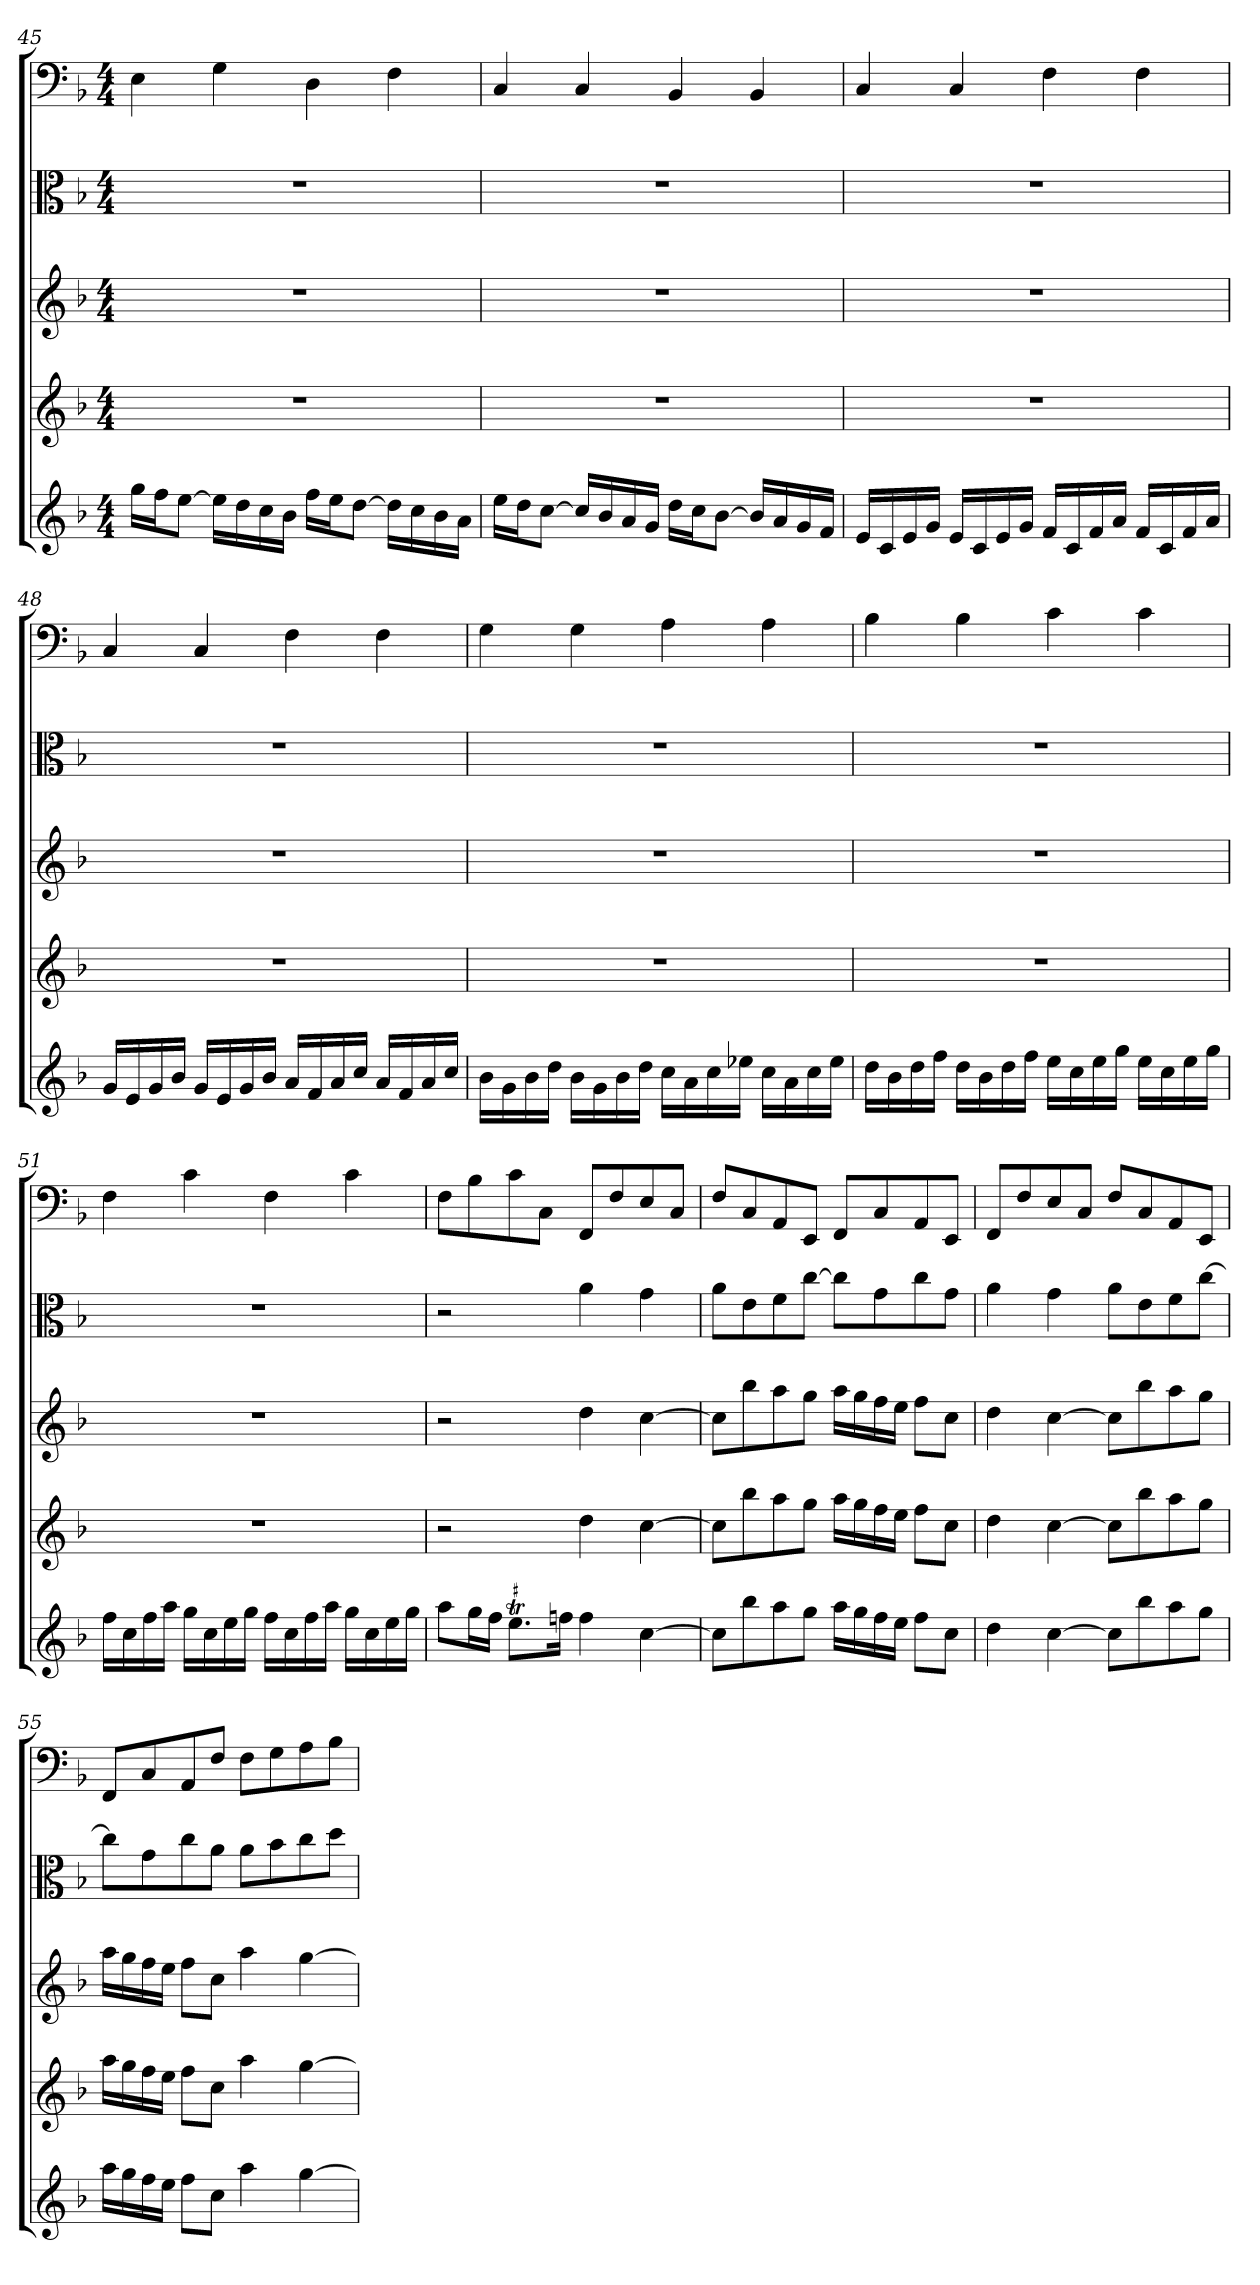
**kern	**kern	**kern	**kern	**kern
*part5	*part4	*part3	*part2	*part1
*staff5	*staff4	*staff3	*staff2	*staff1
*clefG2	*clefG2	*clefG2	*clefC3	*clefF4
*k[b-]	*k[b-]	*k[b-]	*k[b-]	*k[b-]
*d:	*d:	*d:	*d:	*d:
*M4/4	*M4/4	*M4/4	*M4/4	*M4/4
=45	=45	=45	=45	=45
16gg\LL	1r	1r	1r	4E\
16ff\J	.	.	.	.
[8ee\J	.	.	.	.
16ee\LL]	.	.	.	4G\
16dd\	.	.	.	.
16cc\	.	.	.	.
16b-\JJ	.	.	.	.
16ff\LL	.	.	.	4D\
16ee\J	.	.	.	.
[8dd\J	.	.	.	.
16dd\LL]	.	.	.	4F\
16cc\	.	.	.	.
16b-\	.	.	.	.
16a\JJ	.	.	.	.
=46	=46	=46	=46	=46
16ee\LL	1r	1r	1r	4C/
16dd\J	.	.	.	.
[8cc\J	.	.	.	.
16cc/LL]	.	.	.	4C/
16b-/	.	.	.	.
16a/	.	.	.	.
16g/JJ	.	.	.	.
16dd\LL	.	.	.	4BB-/
16cc\J	.	.	.	.
[8b-\J	.	.	.	.
16b-/LL]	.	.	.	4BB-/
16a/	.	.	.	.
16g/	.	.	.	.
16f/JJ	.	.	.	.
=47	=47	=47	=47	=47
16e/LL	1r	1r	1r	4C/
16c/	.	.	.	.
16e/	.	.	.	.
16g/JJ	.	.	.	.
16e/LL	.	.	.	4C/
16c/	.	.	.	.
16e/	.	.	.	.
16g/JJ	.	.	.	.
16f/LL	.	.	.	4F\
16c/	.	.	.	.
16f/	.	.	.	.
16a/JJ	.	.	.	.
16f/LL	.	.	.	4F\
16c/	.	.	.	.
16f/	.	.	.	.
16a/JJ	.	.	.	.
=48	=48	=48	=48	=48
16g/LL	1r	1r	1r	4C/
16e/	.	.	.	.
16g/	.	.	.	.
16b-/JJ	.	.	.	.
16g/LL	.	.	.	4C/
16e/	.	.	.	.
16g/	.	.	.	.
16b-/JJ	.	.	.	.
16a/LL	.	.	.	4F\
16f/	.	.	.	.
16a/	.	.	.	.
16cc/JJ	.	.	.	.
16a/LL	.	.	.	4F\
16f/	.	.	.	.
16a/	.	.	.	.
16cc/JJ	.	.	.	.
=49	=49	=49	=49	=49
16b-\LL	1r	1r	1r	4G\
16g\	.	.	.	.
16b-\	.	.	.	.
16dd\JJ	.	.	.	.
16b-\LL	.	.	.	4G\
16g\	.	.	.	.
16b-\	.	.	.	.
16dd\JJ	.	.	.	.
16cc\LL	.	.	.	4A\
16a\	.	.	.	.
16cc\	.	.	.	.
16ee-X\JJ	.	.	.	.
16cc\LL	.	.	.	4A\
16a\	.	.	.	.
16cc\	.	.	.	.
16ee-\JJ	.	.	.	.
=50	=50	=50	=50	=50
16dd\LL	1r	1r	1r	4B-\
16b-\	.	.	.	.
16dd\	.	.	.	.
16ff\JJ	.	.	.	.
16dd\LL	.	.	.	4B-\
16b-\	.	.	.	.
16dd\	.	.	.	.
16ff\JJ	.	.	.	.
16ee\LL	.	.	.	4c\
16cc\	.	.	.	.
16ee\	.	.	.	.
16gg\JJ	.	.	.	.
16ee\LL	.	.	.	4c\
16cc\	.	.	.	.
16ee\	.	.	.	.
16gg\JJ	.	.	.	.
=51	=51	=51	=51	=51
16ff\LL	1r	1r	1r	4F\
16cc\	.	.	.	.
16ff\	.	.	.	.
16aa\JJ	.	.	.	.
16gg\LL	.	.	.	4c\
16cc\	.	.	.	.
16ee\	.	.	.	.
16gg\JJ	.	.	.	.
16ff\LL	.	.	.	4F\
16cc\	.	.	.	.
16ff\	.	.	.	.
16aa\JJ	.	.	.	.
16gg\LL	.	.	.	4c\
16cc\	.	.	.	.
16ee\	.	.	.	.
16gg\JJ	.	.	.	.
=52	=52	=52	=52	=52
8aa\L	2r	2r	2r	8F\L
16gg\L	.	.	.	8B-\
16ff\JJ	.	.	.	.
!LO:TR:acc=#	!	!	!	!
8.eeT\L	.	.	.	8c\
.	.	.	.	8C\J
16ffn\Jk	.	.	.	.
4ff\	4dd\	4dd\	4a\	8FF/L
.	.	.	.	8F/
[4cc\	[4cc\	[4cc\	4g\	8E/
.	.	.	.	8C/J
=53	=53	=53	=53	=53
8cc\L]	8cc\L]	8cc\L]	8a\L	8F/L
8bb-\	8bb-\	8bb-\	8e\	8C/
8aa\	8aa\	8aa\	8f\	8AA/
8gg\J	8gg\J	8gg\J	[8cc\J	8EE/J
16aa\LL	16aa\LL	16aa\LL	8cc\L]	8FF/L
16gg\	16gg\	16gg\	.	.
16ff\	16ff\	16ff\	8g\	8C/
16ee\JJ	16ee\JJ	16ee\JJ	.	.
8ff\L	8ff\L	8ff\L	8cc\	8AA/
8cc\J	8cc\J	8cc\J	8g\J	8EE/J
=54	=54	=54	=54	=54
4dd\	4dd\	4dd\	4a\	8FF/L
.	.	.	.	8F/
[4cc\	[4cc\	[4cc\	4g\	8E/
.	.	.	.	8C/J
8cc\L]	8cc\L]	8cc\L]	8a\L	8F/L
8bb-\	8bb-\	8bb-\	8e\	8C/
8aa\	8aa\	8aa\	8f\	8AA/
8gg\J	8gg\J	8gg\J	[8cc\J	8EE/J
=55	=55	=55	=55	=55
16aa\LL	16aa\LL	16aa\LL	8cc\L]	8FF/L
16gg\	16gg\	16gg\	.	.
16ff\	16ff\	16ff\	8g\	8C/
16ee\JJ	16ee\JJ	16ee\JJ	.	.
8ff\L	8ff\L	8ff\L	8cc\	8AA/
8cc\J	8cc\J	8cc\J	8a\J	8F/J
4aa\	4aa\	4aa\	8a\L	8F\L
.	.	.	8b-\	8G\
[4gg\	[4gg\	[4gg\	8cc\	8A\
.	.	.	8dd\J	8B-\J
=	=	=	=	=
*-	*-	*-	*-	*-
